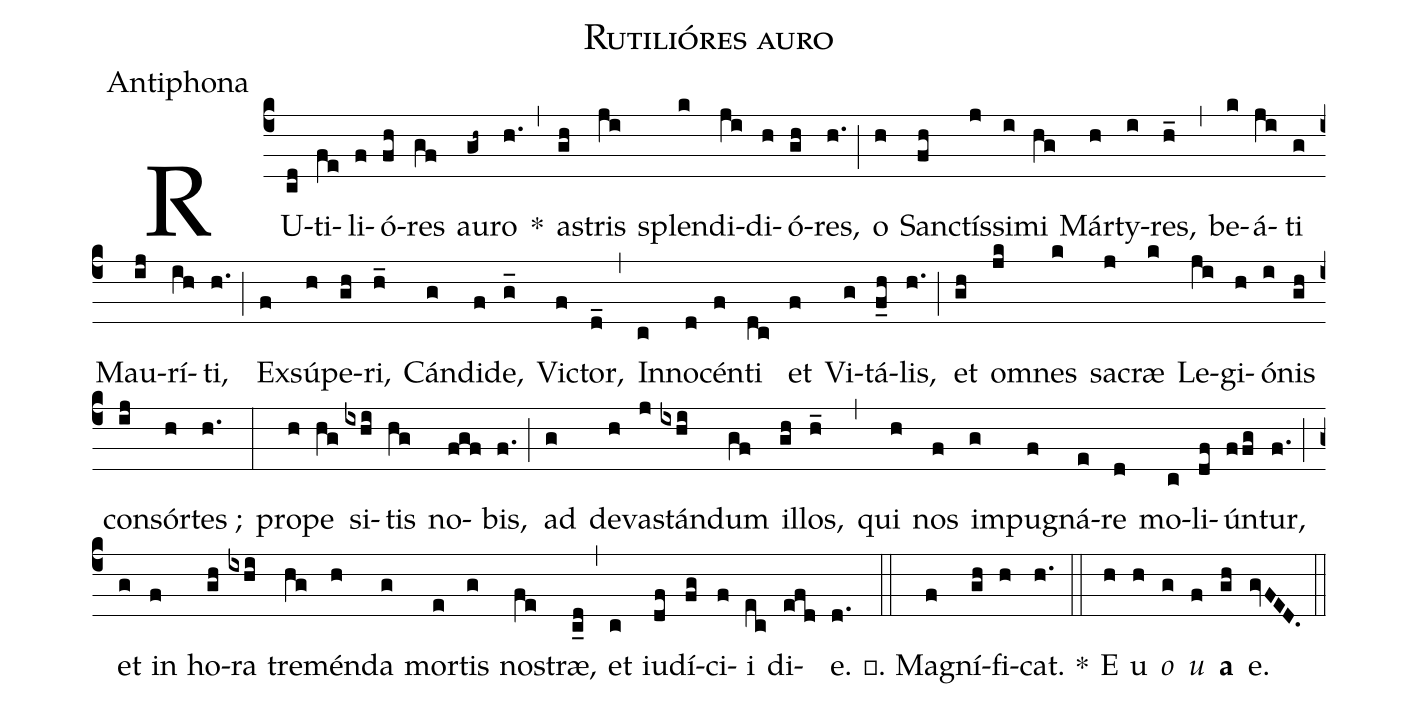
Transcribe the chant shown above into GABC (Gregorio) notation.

name:Rutilióres auro;
office-part:Antiphona;
%%
(c4) RU(cd)ti(fe)li(f)ó(fh)res(gf) au(gh~)ro(h.) *(,)
a(gh)stris(ji) splen(k)di(ji)di(h)ó(gh)res,(h.) (;)
o(h) San(fh)ctís(j)si(i)mi(hg) Már(h)ty(i)res,(h_) (,)
be(k)á(ji)ti(g) Mau(ij)rí(ih)ti,(h.) (;)
Ex(f)sú(h)pe(gh)ri,(h_) Cán(g)di(f)de,(g_) Vi(f)ctor,(d_) (,)
In(c)no(d)cén(f)ti(dc) et(f) Vi(g)tá(f_h)lis,(h.) (;)
et(gh) o(jk)mnes(k) sa(j)cræ(k) Le(ji)gi(h)ó(i)nis(gh) con(ij)sór(h)tes ;(h.) (:)
pro(h)pe(hg) si(ixhi)tis(hg) no(fgf)bis,(f.) (;)
ad(g) de(h)va(j)stán(ixhi)dum(gf) il(gh)los,(h_) (,)
qui(h) nos(f) im(g)pu(f)gná(e)re(d) mo(c)li(df)ún(ffg)tur,(f.) (;)
et(g) in(f) ho(gh)ra(ixhi) tre(hg)mén(h)da(g) mor(e)tis(g) no(fe)stræ,(c_d) (,)
et(c) iu(df)dí(fg)ci(f)i(ec) di(efd)e.(d.) (::)

℣. Ma(f)gní(gh)fi(h)cat. *(h.) (::)

E(h) u(h) <i>o</i>(g) <i>u</i>(f) <b>a</b>(gh) e.(gvFED.) (::)
